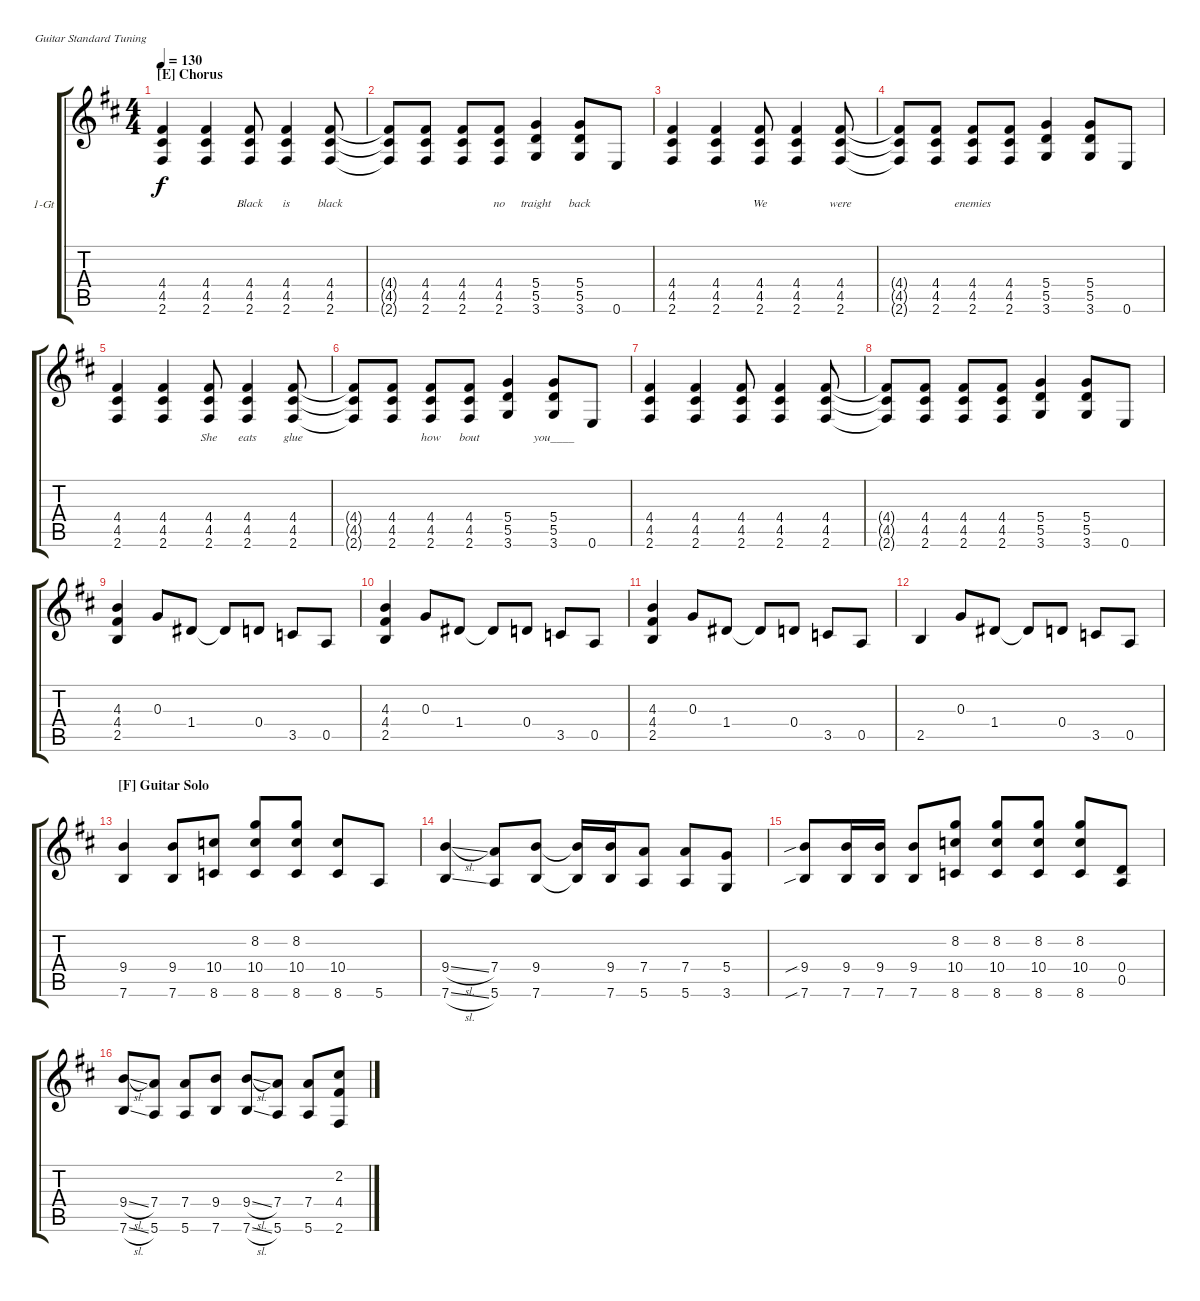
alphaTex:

\defaultSystemsLayout 4
\bracketExtendMode groupsimilarinstruments
\firstSystemTrackNameOrientation horizontal
\otherSystemsTrackNameOrientation horizontal
\track ("Guitar" "1-Gt") {instrument distortionguitar}
\staff {score tabs}
\tuning (E4 B3 G3 D3 A2 E2)
\ts (4 4)
\section ("E" "Chorus")
\tempo 130
\clef g2
\scale
1.06305
\ks d
(2.6 4.5 4.4).4{lyrics (0 "") lyrics (1 "") lyrics (2 "") lyrics (3 "") lyrics (4 "") dy f} (2.6 4.5 4.4).4{lyrics (0 "") lyrics (1 "") lyrics (2 "") lyrics (3 "") lyrics (4 "")} (2.6 4.5 4.4).8{lyrics (0 "Black") lyrics (1 "") lyrics (2 "") lyrics (3 "") lyrics (4 "")} (2.6 4.5 4.4).4{lyrics (0 "is") lyrics (1 "") lyrics (2 "") lyrics (3 "") lyrics (4 "")} (2.6 4.5 4.4).8{lyrics (0 "black") lyrics (1 "") lyrics (2 "") lyrics (3 "") lyrics (4 "")} |
\scale
0.936948 (2.6{t} 4.5{t} 4.4{t}).8{lyrics (0 "") lyrics (1 "") lyrics (2 "") lyrics (3 "") lyrics (4 "")} (2.6 4.5 4.4).8{lyrics (0 "") lyrics (1 "") lyrics (2 "") lyrics (3 "") lyrics (4 "")} (2.6 4.5 4.4).8{lyrics (0 "") lyrics (1 "") lyrics (2 "") lyrics (3 "") lyrics (4 "")} (2.6 4.5 4.4).8{lyrics (0 "no") lyrics (1 "") lyrics (2 "") lyrics (3 "") lyrics (4 "")} (3.6 5.5 5.4).4{lyrics (0 "traight") lyrics (1 "") lyrics (2 "") lyrics (3 "") lyrics (4 "")} (3.6 5.5 5.4).8{lyrics (0 "back") lyrics (1 "") lyrics (2 "") lyrics (3 "") lyrics (4 "")} 0.6.8{lyrics (0 "") lyrics (1 "") lyrics (2 "") lyrics (3 "") lyrics (4 "")} |
\scale
1.06305 (2.6 4.5 4.4).4{lyrics (0 "") lyrics (1 "") lyrics (2 "") lyrics (3 "") lyrics (4 "")} (2.6 4.5 4.4).4{lyrics (0 "") lyrics (1 "") lyrics (2 "") lyrics (3 "") lyrics (4 "")} (2.6 4.5 4.4).8{lyrics (0 "We") lyrics (1 "") lyrics (2 "") lyrics (3 "") lyrics (4 "")} (2.6 4.5 4.4).4{lyrics (0 "") lyrics (1 "") lyrics (2 "") lyrics (3 "") lyrics (4 "")} (2.6 4.5 4.4).8{lyrics (0 "were") lyrics (1 "") lyrics (2 "") lyrics (3 "") lyrics (4 "")} |
\scale
0.936948 (2.6{t} 4.5{t} 4.4{t}).8{lyrics (0 "") lyrics (1 "") lyrics (2 "") lyrics (3 "") lyrics (4 "")} (2.6 4.5 4.4).8{lyrics (0 "") lyrics (1 "") lyrics (2 "") lyrics (3 "") lyrics (4 "")} (2.6 4.5 4.4).8{lyrics (0 "enemies") lyrics (1 "") lyrics (2 "") lyrics (3 "") lyrics (4 "")} (2.6 4.5 4.4).8{lyrics (0 "") lyrics (1 "") lyrics (2 "") lyrics (3 "") lyrics (4 "")} (3.6 5.5 5.4).4{lyrics (0 "") lyrics (1 "") lyrics (2 "") lyrics (3 "") lyrics (4 "")} (3.6 5.5 5.4).8{lyrics (0 "") lyrics (1 "") lyrics (2 "") lyrics (3 "") lyrics (4 "")} 0.6.8{lyrics (0 "") lyrics (1 "") lyrics (2 "") lyrics (3 "") lyrics (4 "")} |
\scale
1.06305 (2.6 4.5 4.4).4{lyrics (0 "") lyrics (1 "") lyrics (2 "") lyrics (3 "") lyrics (4 "")} (2.6 4.5 4.4).4{lyrics (0 "") lyrics (1 "") lyrics (2 "") lyrics (3 "") lyrics (4 "")} (2.6 4.5 4.4).8{lyrics (0 "She") lyrics (1 "") lyrics (2 "") lyrics (3 "") lyrics (4 "")} (2.6 4.5 4.4).4{lyrics (0 "eats") lyrics (1 "") lyrics (2 "") lyrics (3 "") lyrics (4 "")} (2.6 4.5 4.4).8{lyrics (0 "glue") lyrics (1 "") lyrics (2 "") lyrics (3 "") lyrics (4 "")} |
\scale
0.936948 (2.6{t} 4.5{t} 4.4{t}).8{lyrics (0 "") lyrics (1 "") lyrics (2 "") lyrics (3 "") lyrics (4 "")} (2.6 4.5 4.4).8{lyrics (0 "") lyrics (1 "") lyrics (2 "") lyrics (3 "") lyrics (4 "")} (2.6 4.5 4.4).8{lyrics (0 "how") lyrics (1 "") lyrics (2 "") lyrics (3 "") lyrics (4 "")} (2.6 4.5 4.4).8{lyrics (0 "bout") lyrics (1 "") lyrics (2 "") lyrics (3 "") lyrics (4 "")} (3.6 5.5 5.4).4{lyrics (0 "") lyrics (1 "") lyrics (2 "") lyrics (3 "") lyrics (4 "")} (3.6 5.5 5.4).8{lyrics (0 "you____") lyrics (1 "") lyrics (2 "") lyrics (3 "") lyrics (4 "")} 0.6.8{lyrics (0 "") lyrics (1 "") lyrics (2 "") lyrics (3 "") lyrics (4 "")} |
\scale
1.06305 (2.6 4.5 4.4).4{lyrics (0 "") lyrics (1 "") lyrics (2 "") lyrics (3 "") lyrics (4 "")} (2.6 4.5 4.4).4{lyrics (0 "") lyrics (1 "") lyrics (2 "") lyrics (3 "") lyrics (4 "")} (2.6 4.5 4.4).8{lyrics (0 "") lyrics (1 "") lyrics (2 "") lyrics (3 "") lyrics (4 "")} (2.6 4.5 4.4).4{lyrics (0 "") lyrics (1 "") lyrics (2 "") lyrics (3 "") lyrics (4 "")} (2.6 4.5 4.4).8{lyrics (0 "") lyrics (1 "") lyrics (2 "") lyrics (3 "") lyrics (4 "")} |
\scale
0.936948 (2.6{t} 4.5{t} 4.4{t}).8{lyrics (0 "") lyrics (1 "") lyrics (2 "") lyrics (3 "") lyrics (4 "")} (2.6 4.5 4.4).8{lyrics (0 "") lyrics (1 "") lyrics (2 "") lyrics (3 "") lyrics (4 "")} (2.6 4.5 4.4).8{lyrics (0 "") lyrics (1 "") lyrics (2 "") lyrics (3 "") lyrics (4 "")} (2.6 4.5 4.4).8{lyrics (0 "") lyrics (1 "") lyrics (2 "") lyrics (3 "") lyrics (4 "")} (3.6 5.5 5.4).4{lyrics (0 "") lyrics (1 "") lyrics (2 "") lyrics (3 "") lyrics (4 "")} (3.6 5.5 5.4).8{lyrics (0 "") lyrics (1 "") lyrics (2 "") lyrics (3 "") lyrics (4 "")} 0.6.8{lyrics (0 "") lyrics (1 "") lyrics (2 "") lyrics (3 "") lyrics (4 "")} |
\scale
1.06305 (2.5 4.4 4.3).4{lyrics (0 "") lyrics (1 "") lyrics (2 "") lyrics (3 "") lyrics (4 "")} 0.3.8{lyrics (0 "") lyrics (1 "") lyrics (2 "") lyrics (3 "") lyrics (4 "")} 1.4.8{lyrics (0 "") lyrics (1 "") lyrics (2 "") lyrics (3 "") lyrics (4 "")} 1.4{t}.8{lyrics (0 "") lyrics (1 "") lyrics (2 "") lyrics (3 "") lyrics (4 "")} 0.4.8{lyrics (0 "") lyrics (1 "") lyrics (2 "") lyrics (3 "") lyrics (4 "")} 3.5.8{lyrics (0 "") lyrics (1 "") lyrics (2 "") lyrics (3 "") lyrics (4 "")} 0.5.8{lyrics (0 "") lyrics (1 "") lyrics (2 "") lyrics (3 "") lyrics (4 "")} |
\scale
0.936948 (2.5 4.4 4.3).4{lyrics (0 "") lyrics (1 "") lyrics (2 "") lyrics (3 "") lyrics (4 "")} 0.3.8{lyrics (0 "") lyrics (1 "") lyrics (2 "") lyrics (3 "") lyrics (4 "")} 1.4.8{lyrics (0 "") lyrics (1 "") lyrics (2 "") lyrics (3 "") lyrics (4 "")} 1.4{t}.8{lyrics (0 "") lyrics (1 "") lyrics (2 "") lyrics (3 "") lyrics (4 "")} 0.4.8{lyrics (0 "") lyrics (1 "") lyrics (2 "") lyrics (3 "") lyrics (4 "")} 3.5.8{lyrics (0 "") lyrics (1 "") lyrics (2 "") lyrics (3 "") lyrics (4 "")} 0.5.8{lyrics (0 "") lyrics (1 "") lyrics (2 "") lyrics (3 "") lyrics (4 "")} |
\scale
1.06305 (2.5 4.4 4.3).4{lyrics (0 "") lyrics (1 "") lyrics (2 "") lyrics (3 "") lyrics (4 "")} 0.3.8{lyrics (0 "") lyrics (1 "") lyrics (2 "") lyrics (3 "") lyrics (4 "")} 1.4.8{lyrics (0 "") lyrics (1 "") lyrics (2 "") lyrics (3 "") lyrics (4 "")} 1.4{t}.8{lyrics (0 "") lyrics (1 "") lyrics (2 "") lyrics (3 "") lyrics (4 "")} 0.4.8{lyrics (0 "") lyrics (1 "") lyrics (2 "") lyrics (3 "") lyrics (4 "")} 3.5.8{lyrics (0 "") lyrics (1 "") lyrics (2 "") lyrics (3 "") lyrics (4 "")} 0.5.8{lyrics (0 "") lyrics (1 "") lyrics (2 "") lyrics (3 "") lyrics (4 "")} |
\scale
0.936948 2.5.4{lyrics (0 "") lyrics (1 "") lyrics (2 "") lyrics (3 "") lyrics (4 "")} 0.3.8{lyrics (0 "") lyrics (1 "") lyrics (2 "") lyrics (3 "") lyrics (4 "")} 1.4.8{lyrics (0 "") lyrics (1 "") lyrics (2 "") lyrics (3 "") lyrics (4 "")} 1.4{t}.8{lyrics (0 "") lyrics (1 "") lyrics (2 "") lyrics (3 "") lyrics (4 "")} 0.4.8{lyrics (0 "") lyrics (1 "") lyrics (2 "") lyrics (3 "") lyrics (4 "")} 3.5.8{lyrics (0 "") lyrics (1 "") lyrics (2 "") lyrics (3 "") lyrics (4 "")} 0.5.8{lyrics (0 "") lyrics (1 "") lyrics (2 "") lyrics (3 "") lyrics (4 "")} |
\section ("F" "Guitar Solo")
\scale
1.06305 (7.6 9.4).4{lyrics (0 "") lyrics (1 "") lyrics (2 "") lyrics (3 "") lyrics (4 "")} (7.6 9.4).8{lyrics (0 "") lyrics (1 "") lyrics (2 "") lyrics (3 "") lyrics (4 "")} (8.6 10.4).8{lyrics (0 "") lyrics (1 "") lyrics (2 "") lyrics (3 "") lyrics (4 "")} (8.6 10.4 8.2).8{lyrics (0 "") lyrics (1 "") lyrics (2 "") lyrics (3 "") lyrics (4 "")} (8.6 10.4 8.2).8{lyrics (0 "") lyrics (1 "") lyrics (2 "") lyrics (3 "") lyrics (4 "")} (8.6 10.4).8{lyrics (0 "") lyrics (1 "") lyrics (2 "") lyrics (3 "") lyrics (4 "")} 5.6.8{lyrics (0 "") lyrics (1 "") lyrics (2 "") lyrics (3 "") lyrics (4 "")} |
\scale
0.936948 (7.6{sl} 9.4{sl}).4{lyrics (0 "") lyrics (1 "") lyrics (2 "") lyrics (3 "") lyrics (4 "")} (5.6 7.4).8{lyrics (0 "") lyrics (1 "") lyrics (2 "") lyrics (3 "") lyrics (4 "")} (7.6 9.4).8{lyrics (0 "") lyrics (1 "") lyrics (2 "") lyrics (3 "") lyrics (4 "")} (7.6{t} 9.4{t}).16{lyrics (0 "") lyrics (1 "") lyrics (2 "") lyrics (3 "") lyrics (4 "")} (7.6 9.4).16{lyrics (0 "") lyrics (1 "") lyrics (2 "") lyrics (3 "") lyrics (4 "")} (5.6 7.4).8{lyrics (0 "") lyrics (1 "") lyrics (2 "") lyrics (3 "") lyrics (4 "")} (5.6 7.4).8{lyrics (0 "") lyrics (1 "") lyrics (2 "") lyrics (3 "") lyrics (4 "")} (3.6 5.4).8{lyrics (0 "") lyrics (1 "") lyrics (2 "") lyrics (3 "") lyrics (4 "")} |
\scale
1.06305 (7.6{sib} 9.4{sib}).8{lyrics (0 "") lyrics (1 "") lyrics (2 "") lyrics (3 "") lyrics (4 "")} (7.6 9.4).16{lyrics (0 "") lyrics (1 "") lyrics (2 "") lyrics (3 "") lyrics (4 "")} (7.6 9.4).16{lyrics (0 "") lyrics (1 "") lyrics (2 "") lyrics (3 "") lyrics (4 "")} (7.6 9.4).8{lyrics (0 "") lyrics (1 "") lyrics (2 "") lyrics (3 "") lyrics (4 "")} (8.6 10.4 8.2).8{lyrics (0 "") lyrics (1 "") lyrics (2 "") lyrics (3 "") lyrics (4 "")} (8.6 10.4 8.2).8{lyrics (0 "") lyrics (1 "") lyrics (2 "") lyrics (3 "") lyrics (4 "")} (8.6 10.4 8.2).8{lyrics (0 "") lyrics (1 "") lyrics (2 "") lyrics (3 "") lyrics (4 "")} (8.6 10.4 8.2).8{lyrics (0 "") lyrics (1 "") lyrics (2 "") lyrics (3 "") lyrics (4 "")} (0.5 0.4).8{lyrics (0 "") lyrics (1 "") lyrics (2 "") lyrics (3 "") lyrics (4 "")} |
\scale
0.936948 (7.6{sl} 9.4{sl}).8{lyrics (0 "") lyrics (1 "") lyrics (2 "") lyrics (3 "") lyrics (4 "")} (5.6 7.4).8{lyrics (0 "") lyrics (1 "") lyrics (2 "") lyrics (3 "") lyrics (4 "")} (5.6 7.4).8{lyrics (0 "") lyrics (1 "") lyrics (2 "") lyrics (3 "") lyrics (4 "")} (7.6 9.4).8{lyrics (0 "") lyrics (1 "") lyrics (2 "") lyrics (3 "") lyrics (4 "")} (7.6{sl} 9.4{sl}).8{lyrics (0 "") lyrics (1 "") lyrics (2 "") lyrics (3 "") lyrics (4 "")} (5.6 7.4).8{lyrics (0 "") lyrics (1 "") lyrics (2 "") lyrics (3 "") lyrics (4 "")} (5.6 7.4).8{lyrics (0 "") lyrics (1 "") lyrics (2 "") lyrics (3 "") lyrics (4 "")} (2.6 4.4 2.2).8{lyrics (0 "") lyrics (1 "") lyrics (2 "") lyrics (3 "") lyrics (4 "")}
